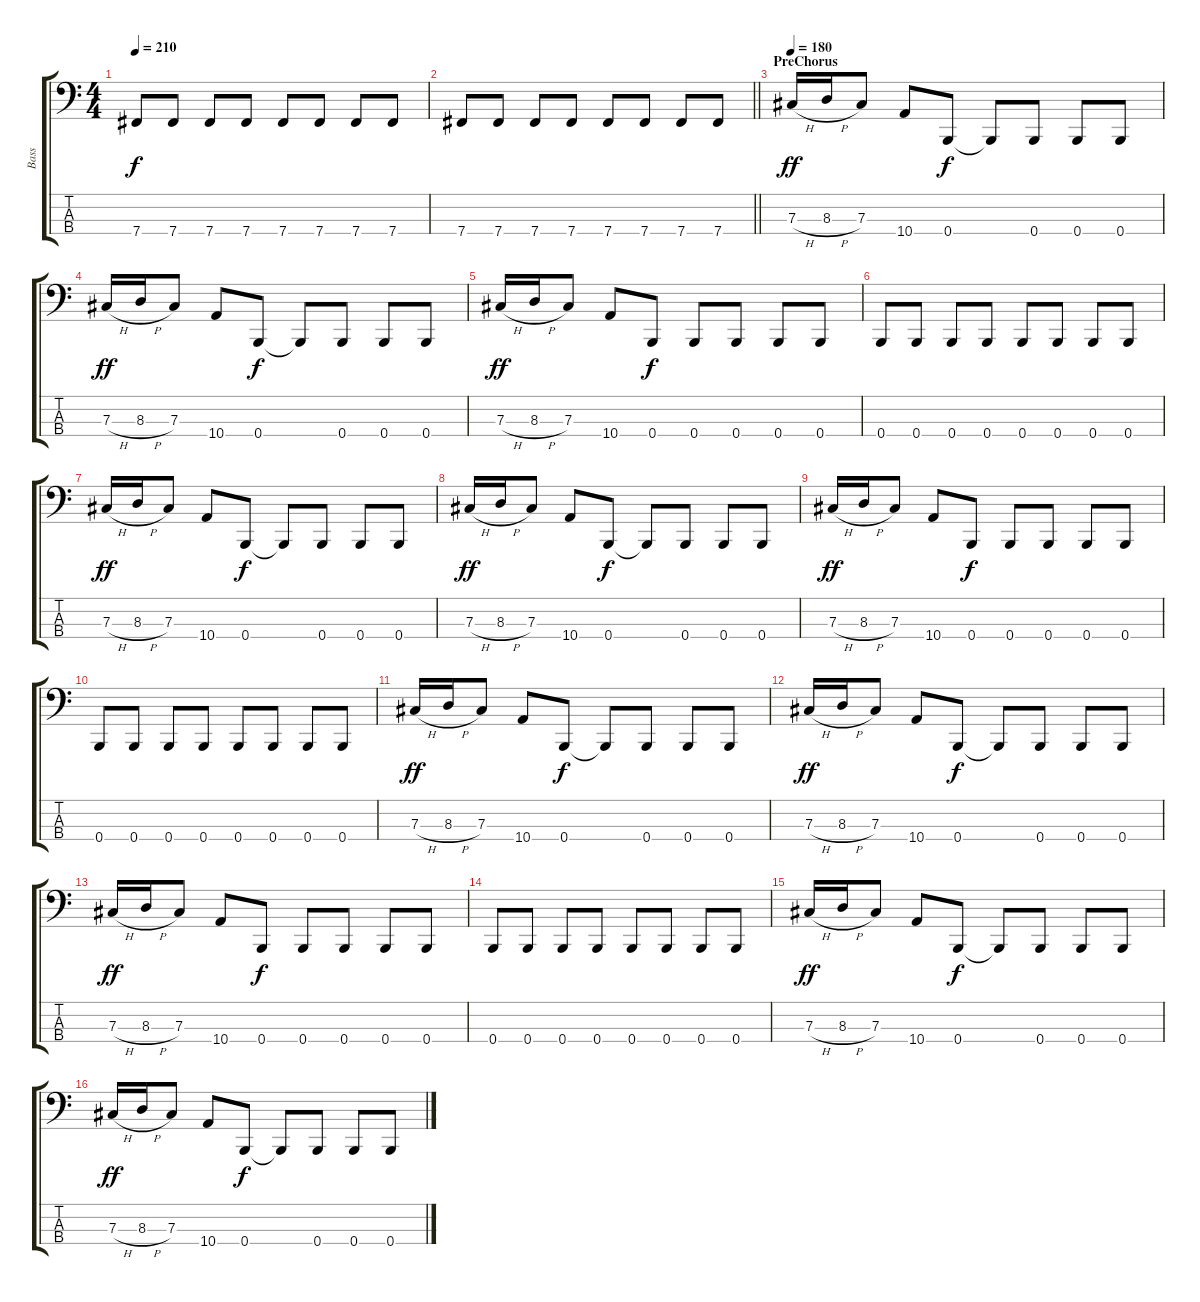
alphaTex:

\track ("Bass" "Bass") {instrument electricbassfinger}
\staff {score tabs}
\tuning (E2 B1 Gb1 B0) {hide}
\ts (4 4)
\tempo 210
\clef f4
\ks c
7.4.8{dy f} 7.4.8 7.4.8 7.4.8 7.4.8 7.4.8 7.4.8 7.4.8 |
\barLineRight lightlight
7.4.8 7.4.8 7.4.8 7.4.8 7.4.8 7.4.8 7.4.8 7.4.8 |
\section ("" "PreChorus")
\tempo 180
7.3{h}.16{dy ff} 8.3{h}.16 7.3.8 10.4.8 0.4.8{dy f} 0.4{t}.8 0.4.8 0.4.8 0.4.8 |
7.3{h}.16{dy ff} 8.3{h}.16 7.3.8 10.4.8 0.4.8{dy f} 0.4{t}.8 0.4.8 0.4.8 0.4.8 |
7.3{h}.16{dy ff} 8.3{h}.16 7.3.8 10.4.8 0.4.8{dy f} 0.4.8 0.4.8 0.4.8 0.4.8 |
0.4.8 0.4.8 0.4.8 0.4.8 0.4.8 0.4.8 0.4.8 0.4.8 |
7.3{h}.16{dy ff} 8.3{h}.16 7.3.8 10.4.8 0.4.8{dy f} 0.4{t}.8 0.4.8 0.4.8 0.4.8 |
7.3{h}.16{dy ff} 8.3{h}.16 7.3.8 10.4.8 0.4.8{dy f} 0.4{t}.8 0.4.8 0.4.8 0.4.8 |
7.3{h}.16{dy ff} 8.3{h}.16 7.3.8 10.4.8 0.4.8{dy f} 0.4.8 0.4.8 0.4.8 0.4.8 |
0.4.8 0.4.8 0.4.8 0.4.8 0.4.8 0.4.8 0.4.8 0.4.8 |
7.3{h}.16{dy ff} 8.3{h}.16 7.3.8 10.4.8 0.4.8{dy f} 0.4{t}.8 0.4.8 0.4.8 0.4.8 |
7.3{h}.16{dy ff} 8.3{h}.16 7.3.8 10.4.8 0.4.8{dy f} 0.4{t}.8 0.4.8 0.4.8 0.4.8 |
7.3{h}.16{dy ff} 8.3{h}.16 7.3.8 10.4.8 0.4.8{dy f} 0.4.8 0.4.8 0.4.8 0.4.8 |
0.4.8 0.4.8 0.4.8 0.4.8 0.4.8 0.4.8 0.4.8 0.4.8 |
7.3{h}.16{dy ff} 8.3{h}.16 7.3.8 10.4.8 0.4.8{dy f} 0.4{t}.8 0.4.8 0.4.8 0.4.8 |
7.3{h}.16{dy ff} 8.3{h}.16 7.3.8 10.4.8 0.4.8{dy f} 0.4{t}.8 0.4.8 0.4.8 0.4.8
